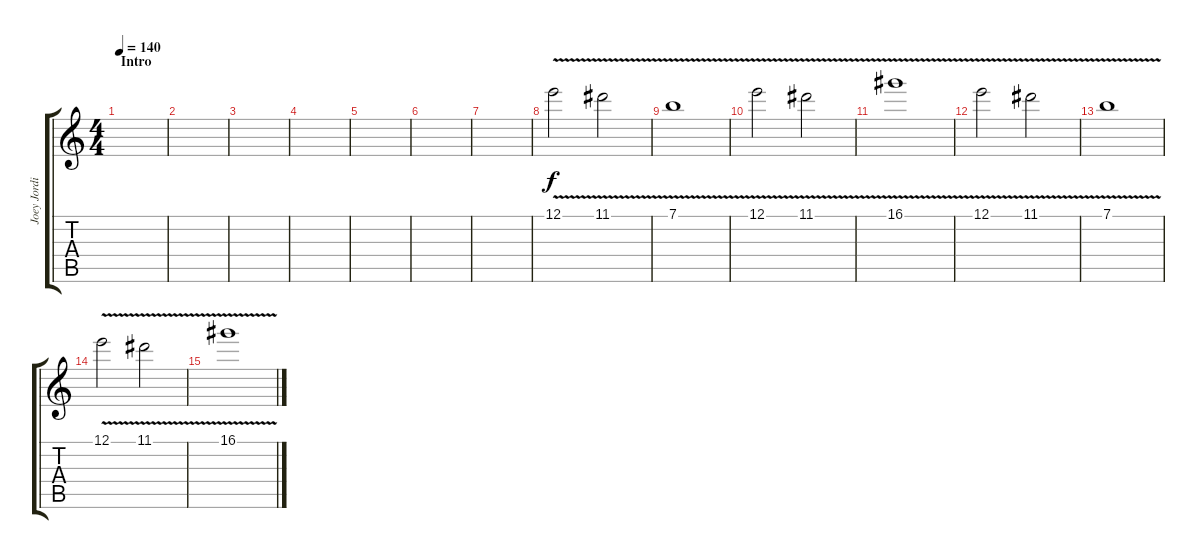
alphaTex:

\track ("Joey Jordisson" "Joey Jordi") {instrument distortionguitar}
\staff {score tabs}
\tuning (E4 B3 G3 D3 A2 E2) {hide}
\ts (4 4)
\section ("" "Intro")
\tempo 140
\clef g2
\ks c
|
|
|
|
|
|
|
12.1{v}.2 11.1{v}.2 |
7.1{v}.1 |
12.1{v}.2 11.1{v}.2 |
16.1{v}.1 |
12.1{v}.2 11.1{v}.2 |
7.1{v}.1 |
12.1{v}.2 11.1{v}.2 |
16.1{v}.1
